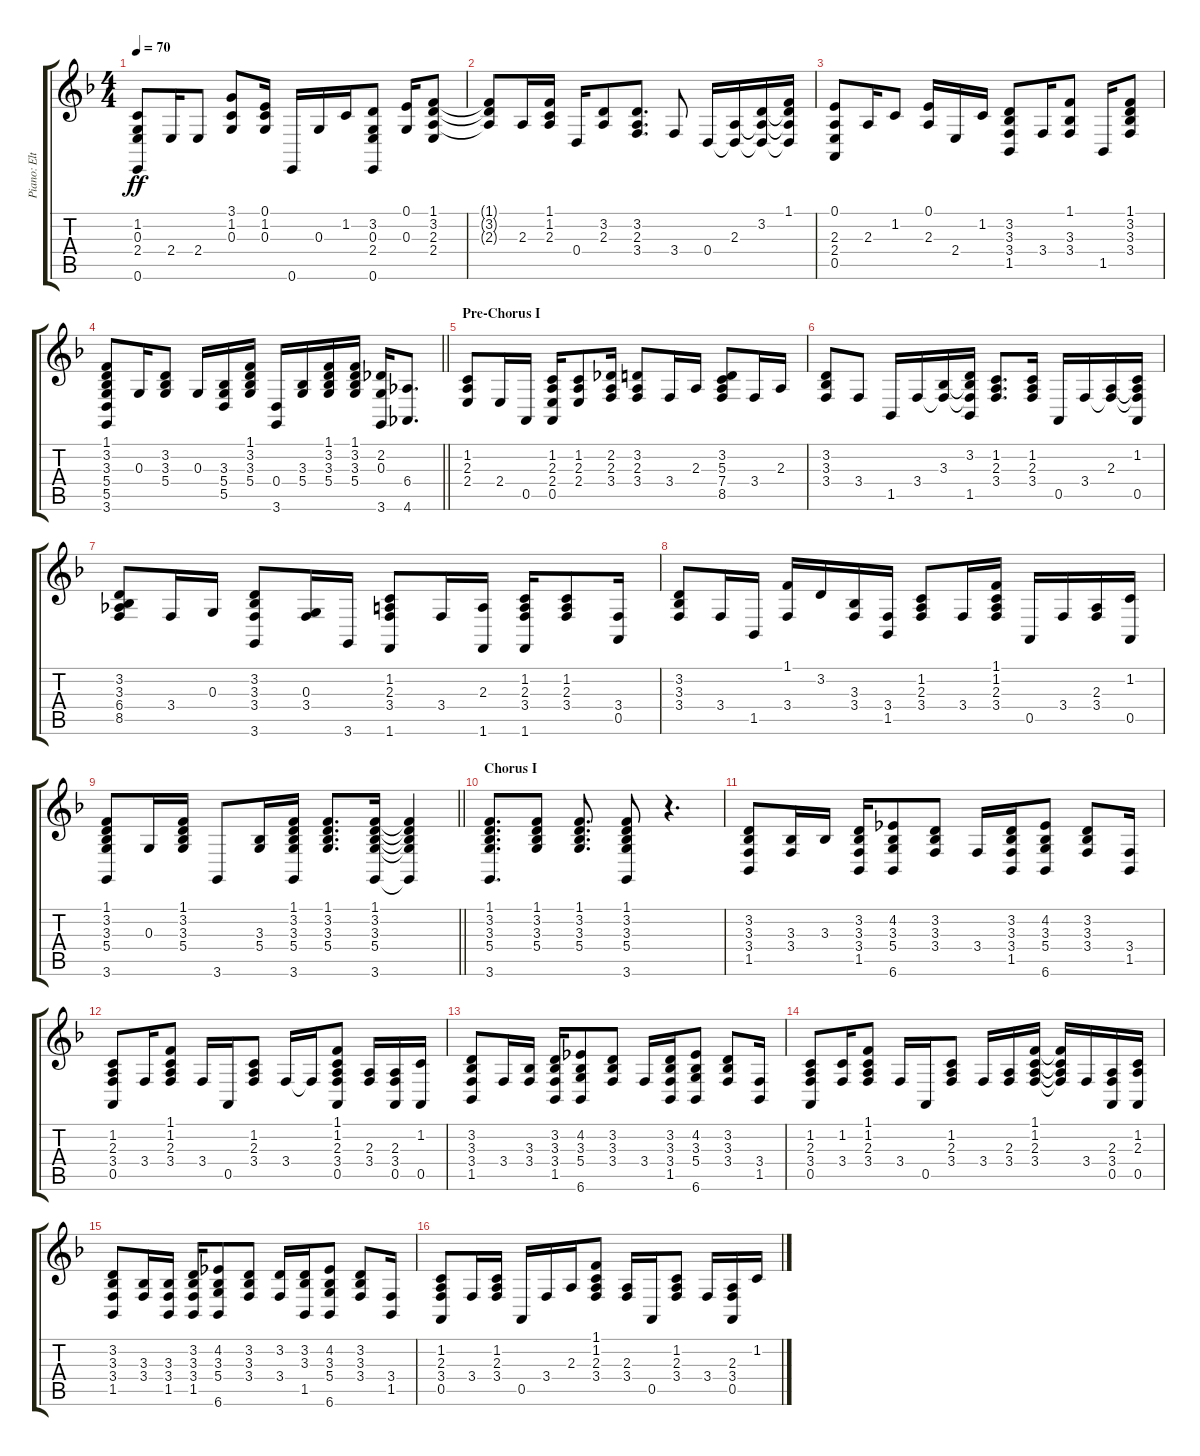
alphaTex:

\track ("Piano: Elton" "Piano: Elt") {instrument electricgrandpiano}
\staff {score tabs}
\tuning (E4 B3 G3 D3 A2 E2) {hide}
\ts (4 4)
\tempo 70
\clef g2
\ks f
(1.2 0.3 2.4 0.6).8{dy ff} 2.4.16 2.4.8 (3.1 1.2 0.3).8 (0.1 1.2 0.3).16 0.6.16 0.3.16 1.2.16 (3.2 0.3 2.4 0.6).8 (0.1 0.3).16 (1.1 3.2 2.3 2.4).8 |
(1.1{t} 3.2{t} 2.3{t}).8 2.3.16 (1.1 1.2 2.3).16 0.4.16 (3.2 2.3).8 (3.2 2.3 3.4).8{d} 3.4.8 0.4.16 (2.3 0.4{t}).16 (3.2 2.3{t} 0.4{t}).16 (1.1 3.2{t} 2.3{t} 0.4{t}).16 |
(0.1 2.3 2.4 0.5).8 2.3.16 1.2.8 (0.1 2.3).16 2.4.16 1.2.16 (3.2 3.3 3.4 1.5).8 3.4.16 (1.1 3.3 3.4).8 1.5.16 (1.1 3.2 3.3 3.4).8 |
\barLineRight lightlight
(1.1 3.2 3.3 5.4 5.5 3.6).8 0.3.16 (3.2 3.3 5.4).8 0.3.16 (3.3 5.4 5.5).16 (1.1 3.2 3.3 5.4).16 (0.4 3.6).16 (3.3 5.4).16 (1.1 3.2 3.3 5.4).16 (1.1 3.2 3.3 5.4).16 (2.2 0.3 3.6).16 (6.4 4.6).8{d} |
\section ("" "Pre-Chorus I")
(1.2 2.3 2.4).8 2.4.16 0.5.16 (1.2 2.3 2.4 0.5).16 (1.2 2.3 2.4).8 (2.2 2.3 3.4).16 (3.2 2.3 3.4).8 3.4.16 2.3.16 (3.2 5.3 7.4 8.5).8 3.4.16 2.3.16 |
(3.2 3.3 3.4).8 3.4.8 1.5.16 3.4.16 (3.3 3.4{t}).16 (3.2 3.3{t} 3.4{t} 1.5).16 (1.2 2.3 3.4).8{d} (1.2 2.3 3.4).16 0.5.16 3.4.16 (2.3 3.4{t}).16 (1.2 2.3{t} 3.4{t} 0.5).16 |
(3.2 3.3 6.4 8.5).8 3.4.16 0.3.16 (3.2 3.3 3.4 3.6).8 (0.3 3.4).16 3.6.16 (1.2 2.3 3.4 1.6).8 3.4.16 (2.3 1.6).16 (1.2 2.3 3.4 1.6).16 (1.2 2.3 3.4).8 (3.4 0.5).16 |
(3.2 3.3 3.4).8 3.4.16 1.5.16 (1.1 3.4).16 3.2.16 (3.3 3.4).16 (3.4 1.5).16 (1.2 2.3 3.4).8 3.4.16 (1.1 1.2 2.3 3.4).16 0.5.16 3.4.16 (2.3 3.4).16 (1.2 0.5).16 |
\barLineRight lightlight
(1.1 3.2 3.3 5.4 3.6).8 0.3.16 (1.1 3.2 3.3 5.4).16 3.6.8 (3.3 5.4).16 (1.1 3.2 3.3 5.4 3.6).16 (1.1 3.2 3.3 5.4).8{d} (1.1 3.2 3.3 5.4 3.6).16 (1.1{t} 3.2{t} 3.3{t} 5.4{t} 3.6{t}).4 |
\section ("" "Chorus I")
(1.1 3.2 3.3 5.4 3.6).8{d} (1.1 3.2 3.3 5.4).8 (1.1 3.2 3.3 5.4).8{d} (1.1 3.2 3.3 5.4 3.6).8 r.4{d} |
(3.2 3.3 3.4 1.5).8 (3.3 3.4).16 3.3.16 (3.2 3.3 3.4 1.5).16 (4.2 3.3 5.4 6.6).8 (3.2 3.3 3.4).8 3.4.16 (3.2 3.3 3.4 1.5).16 (4.2 3.3 5.4 6.6).8 (3.2 3.3 3.4).8 (3.4 1.5).16 |
(1.2 2.3 3.4 0.5).8 3.4.16 (1.1 1.2 2.3 3.4).8 3.4.16 0.5.16 (1.2 2.3 3.4).8 3.4.16 3.4{t}.16 (1.1 1.2 2.3 3.4 0.5).8 (2.3 3.4).16 (2.3 3.4 0.5).16 (1.2 0.5).16 |
(3.2 3.3 3.4 1.5).8 3.4.16 (3.3 3.4).16 (3.2 3.3 3.4 1.5).16 (4.2 3.3 5.4 6.6).8 (3.2 3.3 3.4).8 3.4.16 (3.2 3.3 3.4 1.5).16 (4.2 3.3 5.4 6.6).8 (3.2 3.3 3.4).8 (3.4 1.5).16 |
(1.2 2.3 3.4 0.5).8 (1.2 3.4).16 (1.1 1.2 2.3 3.4).8 3.4.16 0.5.16 (1.2 2.3 3.4).8 3.4.16 (2.3 3.4).16 (1.1 1.2 2.3 3.4).16 (1.1{t} 1.2{t} 2.3{t} 3.4{t}).16 3.4.16 (2.3 3.4 0.5).16 (1.2 2.3 0.5).16 |
(3.2 3.3 3.4 1.5).8 (3.3 3.4).16 (3.3 3.4 1.5).16 (3.2 3.3 3.4 1.5).16 (4.2 3.3 5.4 6.6).8 (3.2 3.3 3.4).8 (3.2 3.4).16 (3.2 3.3 1.5).16 (4.2 3.3 5.4 6.6).8 (3.2 3.3 3.4).8 (3.4 1.5).16 |
(1.2 2.3 3.4 0.5).8 3.4.16 (1.2 2.3 3.4).16 0.5.16 3.4.16 2.3.16 (1.1 1.2 2.3 3.4).8 (2.3 3.4).16 0.5.16 (1.2 2.3 3.4).8 3.4.16 (2.3 3.4 0.5).16 1.2.16
